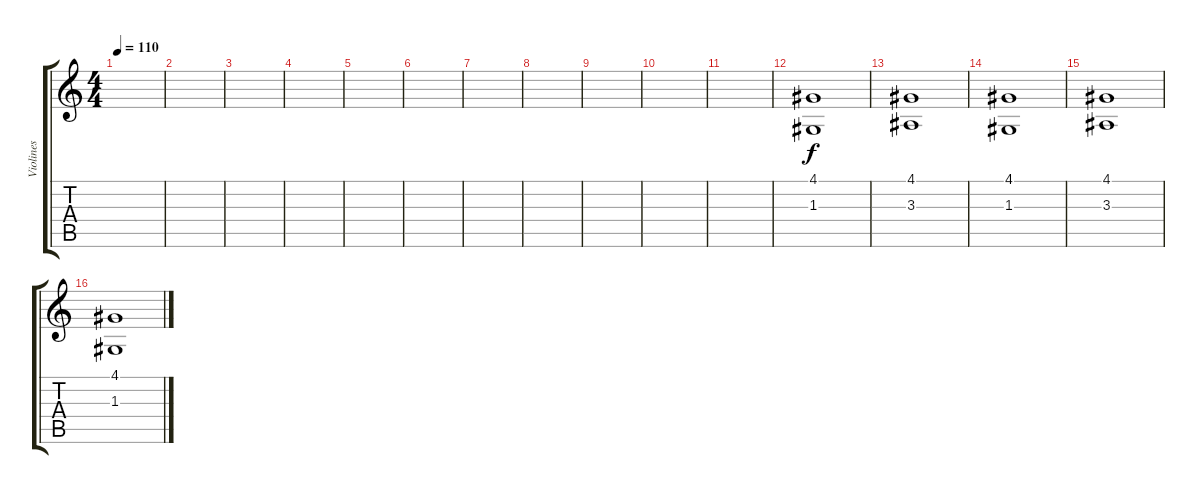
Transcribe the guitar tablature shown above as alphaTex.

\track ("Violines" "Violines") {instrument synthstrings1}
\staff {score tabs}
\tuning (E4 B3 G3 D3 A2 E2) {hide}
\ts (4 4)
\tempo 110
\clef g2
\ks c
|
|
|
|
|
|
|
|
|
|
|
(4.1 1.3).1 |
(4.1 3.3).1 |
(4.1 1.3).1 |
(4.1 3.3).1 |
(4.1 1.3).1
